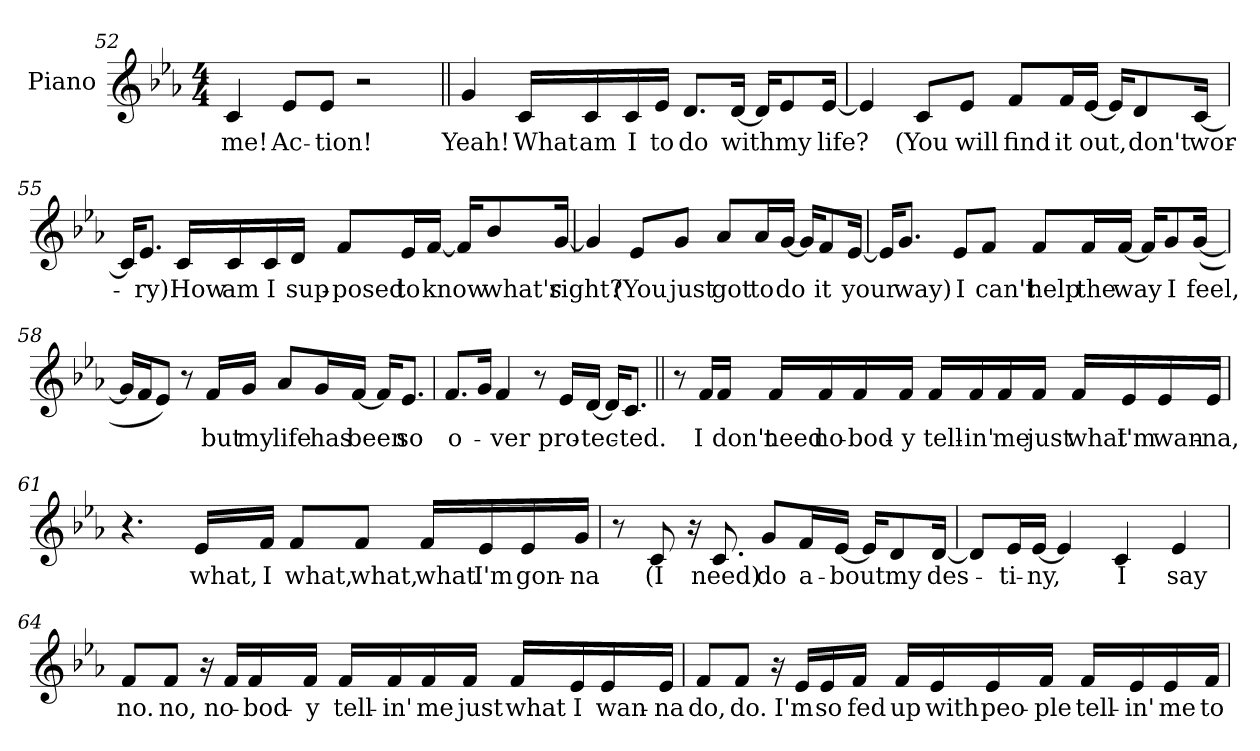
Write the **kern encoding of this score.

**kern	**text
*part1	*part1
*staff1	*staff1
*I"Piano	*
*I'Pno.	*
*clefG2	*
*k[b-e-a-]	*
*E-:	*
*M4/4	*
=52	=52
!	!LO:LY:b:color=#FF0080
4c	me!
!	!LO:LY:b:color=#008000
8e-L	Ac-
!	!LO:LY:b:color=#008000
8e-J	-tion!
2r	.
=53||	=53||
!	!LO:LY:b:color=#008000
4g	Yeah!
!	!LO:LY:b:color=#8000FF
16cLL	What
!	!LO:LY:b:color=#8000FF
16c	am
!	!LO:LY:b:color=#8000FF
16c	I
!	!LO:LY:b:color=#8000FF
16e-JJ	to
!	!LO:LY:b:color=#8000FF
8.dL	do
!	!LO:LY:b:color=#8000FF
[16dJk	with
16dKL]	.
!	!LO:LY:b:color=#8000FF
8e-	my
!	!LO:LY:b:color=#8000FF
[16e-Jk	life?
=54	=54
4e-]	.
!	!LO:LY:b:color=#8000FF
8cL	(You
!	!LO:LY:b:color=#8000FF
8e-J	will
!	!LO:LY:b:color=#8000FF
8fL	find
!	!LO:LY:b:color=#8000FF
16fL	it
!	!LO:LY:b:color=#8000FF
[16e-JJ	out,
16e-KL]	.
!	!LO:LY:b:color=#8000FF
8d	don't
!	!LO:LY:b:color=#8000FF
[16cJk	wor-
=55	=55
16cKL]	.
!	!LO:LY:b:color=#8000FF
8.e-J	-ry)
!	!LO:LY:b:color=#8000FF
16cLL	How
!	!LO:LY:b:color=#8000FF
16c	am
!	!LO:LY:b:color=#8000FF
16c	I
!	!LO:LY:b:color=#8000FF
16dJJ	sup-
!	!LO:LY:b:color=#8000FF
8fL	-posed
!	!LO:LY:b:color=#8000FF
16e-L	to
!	!LO:LY:b:color=#8000FF
[16fJJ	know
16fKL]	.
!	!LO:LY:b:color=#8000FF
8b-	what's
!	!LO:LY:b:color=#8000FF
[16gJk	right?
=56	=56
4g]	.
!	!LO:LY:b:color=#8000FF
8e-L	(You
!	!LO:LY:b:color=#8000FF
8gJ	just
!	!LO:LY:b:color=#8000FF
8a-L	got
!	!LO:LY:b:color=#8000FF
16a-L	to
!	!LO:LY:b:color=#8000FF
[16gJJ	do
16gKL]	.
!	!LO:LY:b:color=#8000FF
8f	it
!	!LO:LY:b:color=#8000FF
[16e-Jk	your
!!LO:LB:g=z
=57	=57
16e-KL]	.
!	!LO:LY:b:color=#8000FF
8.gJ	way)
!	!LO:LY:b:color=#8000FF
8e-L	I
!	!LO:LY:b:color=#8000FF
8fJ	can't
!	!LO:LY:b:color=#8000FF
8fL	help
!	!LO:LY:b:color=#8000FF
16fL	the
!	!LO:LY:b:color=#8000FF
[16fJJ	way
16fKL]	.
!	!LO:LY:b:color=#8000FF
8g	I
!	!LO:LY:b:color=#8000FF
([16gJk	feel,
=58	=58
16gLL]	.
16fJ	.
8e-J)	.
8r	.
!	!LO:LY:b:color=#8000FF
16fLL	but
!	!LO:LY:b:color=#8000FF
16gJJ	my
!	!LO:LY:b:color=#8000FF
8a-L	life
!	!LO:LY:b:color=#8000FF
16gL	has
!	!LO:LY:b:color=#8000FF
[16fJJ	been
16fKL]	.
!	!LO:LY:b:color=#8000FF
8.e-J	so
=59	=59
!	!LO:LY:b:color=#8000FF
8.fL	o-
16gJk	.
!	!LO:LY:b:color=#8000FF
4f	-ver
8r	.
!	!LO:LY:b:color=#8000FF
16e-LL	pro-
!	!LO:LY:b:color=#8000FF
[16dJJ	-tec-
16dKL]	.
!	!LO:LY:b:color=#8000FF
8.cJ	-ted.
=60||	=60||
8r	.
!	!LO:LY:b:color=#FF0080
16fLL	I
!	!LO:LY:b:color=#FF0080
16fJJ	don't
!	!LO:LY:b:color=#FF0080
16fLL	need
!	!LO:LY:b:color=#FF0080
16f	no-
!	!LO:LY:b:color=#FF0080
16f	-bod-
!	!LO:LY:b:color=#FF0080
16fJJ	-y
!	!LO:LY:b:color=#FF0080
16fLL	tell-
!	!LO:LY:b:color=#FF0080
16f	-in'
!	!LO:LY:b:color=#FF0080
16f	me
!	!LO:LY:b:color=#FF0080
16fJJ	just
!	!LO:LY:b:color=#FF0080
16fLL	what
!	!LO:LY:b:color=#FF0080
16e-	I'm
!	!LO:LY:b:color=#FF0080
16e-	wan-
!	!LO:LY:b:color=#FF0080
16e-JJ	-na,
=61	=61
4.r	.
!	!LO:LY:b:color=#FF0080
16e-LL	what,
!	!LO:LY:b:color=#FF0080
16fJJ	I
!	!LO:LY:b:color=#FF0080
8fL	what,
!	!LO:LY:b:color=#FF0080
8fJ	what,
!	!LO:LY:b:color=#FF0080
16fLL	what
!	!LO:LY:b:color=#FF0080
16e-	I'm
!	!LO:LY:b:color=#FF0080
16e-	gon-
!	!LO:LY:b:color=#FF0080
16gJJ	-na
!!LO:LB:g=z
=62	=62
8r	.
!	!LO:LY:b:color=#FF0080
8c	(I
16r	.
!	!LO:LY:b:color=#FF0080
8.c	need)
!	!LO:LY:b:color=#FF0080
8gL	do
!	!LO:LY:b:color=#FF0080
16fL	a-
!	!LO:LY:b:color=#FF0080
[16e-JJ	-bout
16e-KL]	.
!	!LO:LY:b:color=#FF0080
8d	my
!	!LO:LY:b:color=#FF0080
[16dJk	des-
=63	=63
8dL]	.
!	!LO:LY:b:color=#FF0080
16e-L	-ti-
!	!LO:LY:b:color=#FF0080
[16e-JJ	-ny,
4e-]	.
!	!LO:LY:b:color=#FF0080
4c	I
!	!LO:LY:b:color=#FF0080
4e-	say
=64	=64
!	!LO:LY:b:color=#FF0080
8fL	no.
!	!LO:LY:b:color=#FF0080
8fJ	no,
16r	.
!	!LO:LY:b:color=#FF0080
16fLL	no-
!	!LO:LY:b:color=#FF0080
16f	-bod-
!	!LO:LY:b:color=#FF0080
16fJJ	-y
!	!LO:LY:b:color=#FF0080
16fLL	tell-
!	!LO:LY:b:color=#FF0080
16f	-in'
!	!LO:LY:b:color=#FF0080
16f	me
!	!LO:LY:b:color=#FF0080
16fJJ	just
!	!LO:LY:b:color=#FF0080
16fLL	what
!	!LO:LY:b:color=#FF0080
16e-	I
!	!LO:LY:b:color=#FF0080
16e-	wan-
!	!LO:LY:b:color=#FF0080
16e-JJ	-na
=65	=65
!	!LO:LY:b:color=#FF0080
8fL	do,
!	!LO:LY:b:color=#FF0080
8fJ	do.
16r	.
!	!LO:LY:b:color=#FF0080
16e-LL	I'm
!	!LO:LY:b:color=#FF0080
16e-	so
!	!LO:LY:b:color=#FF0080
16fJJ	fed
!	!LO:LY:b:color=#FF0080
16fLL	up
!	!LO:LY:b:color=#FF0080
16e-	with
!	!LO:LY:b:color=#FF0080
16e-	peo-
!	!LO:LY:b:color=#FF0080
16fJJ	-ple
!	!LO:LY:b:color=#FF0080
16fLL	tell-
!	!LO:LY:b:color=#FF0080
16e-	-in'
!	!LO:LY:b:color=#FF0080
16e-	me
!	!LO:LY:b:color=#FF0080
16fJJ	to
=	=
*-	*-
